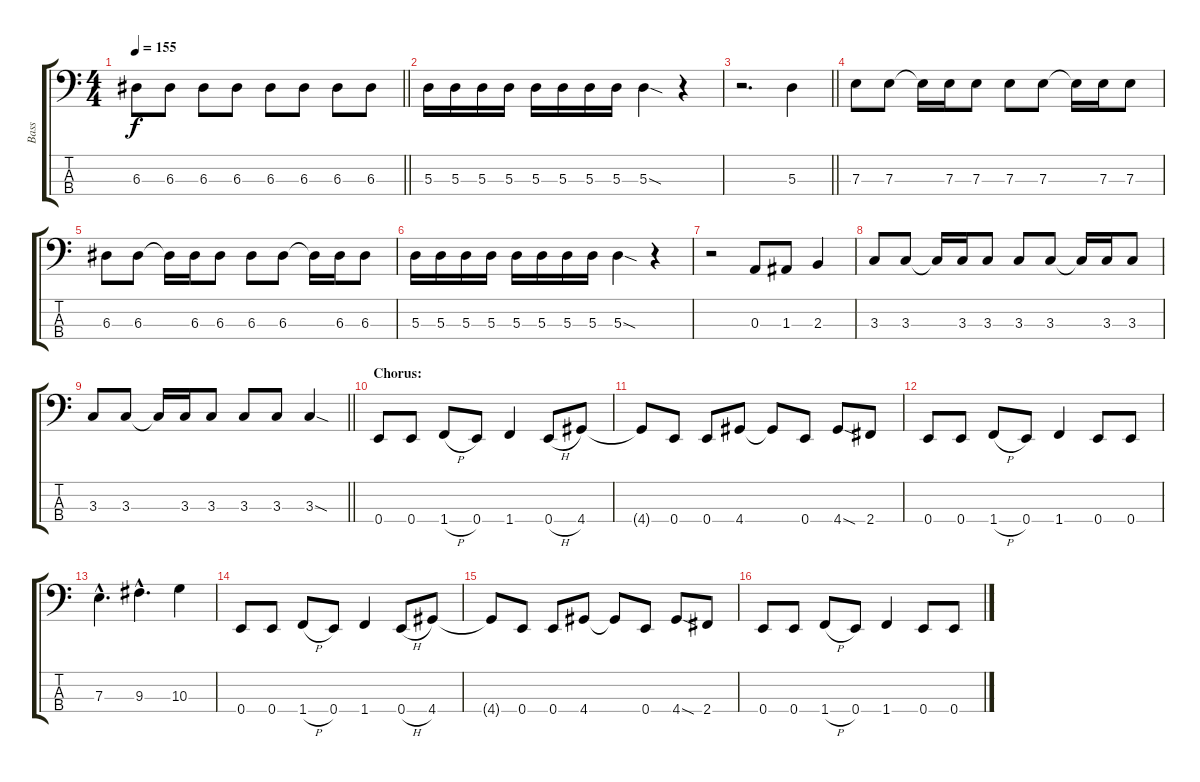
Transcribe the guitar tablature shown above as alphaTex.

\track ("Bass" "Bass") {instrument electricbasspick}
\staff {score tabs}
\tuning (G2 D2 A1 E1) {hide}
\ts (4 4)
\tempo 155
\clef f4
\barLineRight lightlight
\ks c
6.3{t}.8{dy f} 6.3.8 6.3.8 6.3.8 6.3.8 6.3.8 6.3.8 6.3.8 |
5.3.16 5.3.16 5.3.16 5.3.16 5.3.16 5.3.16 5.3.16 5.3.16 5.3{sod}.4 r.4 |
\barLineRight lightlight
r.2{d} 5.3.4 |
7.3.8 7.3.8 7.3{t}.16 7.3.16 7.3.8 7.3.8 7.3.8 7.3{t}.16 7.3.16 7.3.8 |
6.3.8 6.3.8 6.3{t}.16 6.3.16 6.3.8 6.3.8 6.3.8 6.3{t}.16 6.3.16 6.3.8 |
5.3.16 5.3.16 5.3.16 5.3.16 5.3.16 5.3.16 5.3.16 5.3.16 5.3{sod}.4 r.4 |
r.2 0.3.8 1.3.8 2.3.4 |
3.3.8 3.3.8 3.3{t}.16 3.3.16 3.3.8 3.3.8 3.3.8 3.3{t}.16 3.3.16 3.3.8 |
\barLineRight lightlight
3.3.8 3.3.8 3.3{t}.16 3.3.16 3.3.8 3.3.8 3.3.8 3.3{sod}.4 |
\section ("" "Chorus:")
0.4.8 0.4.8 1.4{h}.8 0.4.8 1.4.4 0.4{h}.8 4.4.8 |
4.4{t}.8 0.4.8 0.4.8 4.4.8 4.4{t}.8 0.4.8 4.4{sod}.8 2.4.8 |
0.4.8 0.4.8 1.4{h}.8 0.4.8 1.4.4 0.4.8 0.4.8 |
7.3{hac}.4{d} 9.3{hac}.4{d} 10.3.4 |
0.4.8 0.4.8 1.4{h}.8 0.4.8 1.4.4 0.4{h}.8 4.4.8 |
4.4{t}.8 0.4.8 0.4.8 4.4.8 4.4{t}.8 0.4.8 4.4{sod}.8 2.4.8 |
0.4.8 0.4.8 1.4{h}.8 0.4.8 1.4.4 0.4.8 0.4.8
